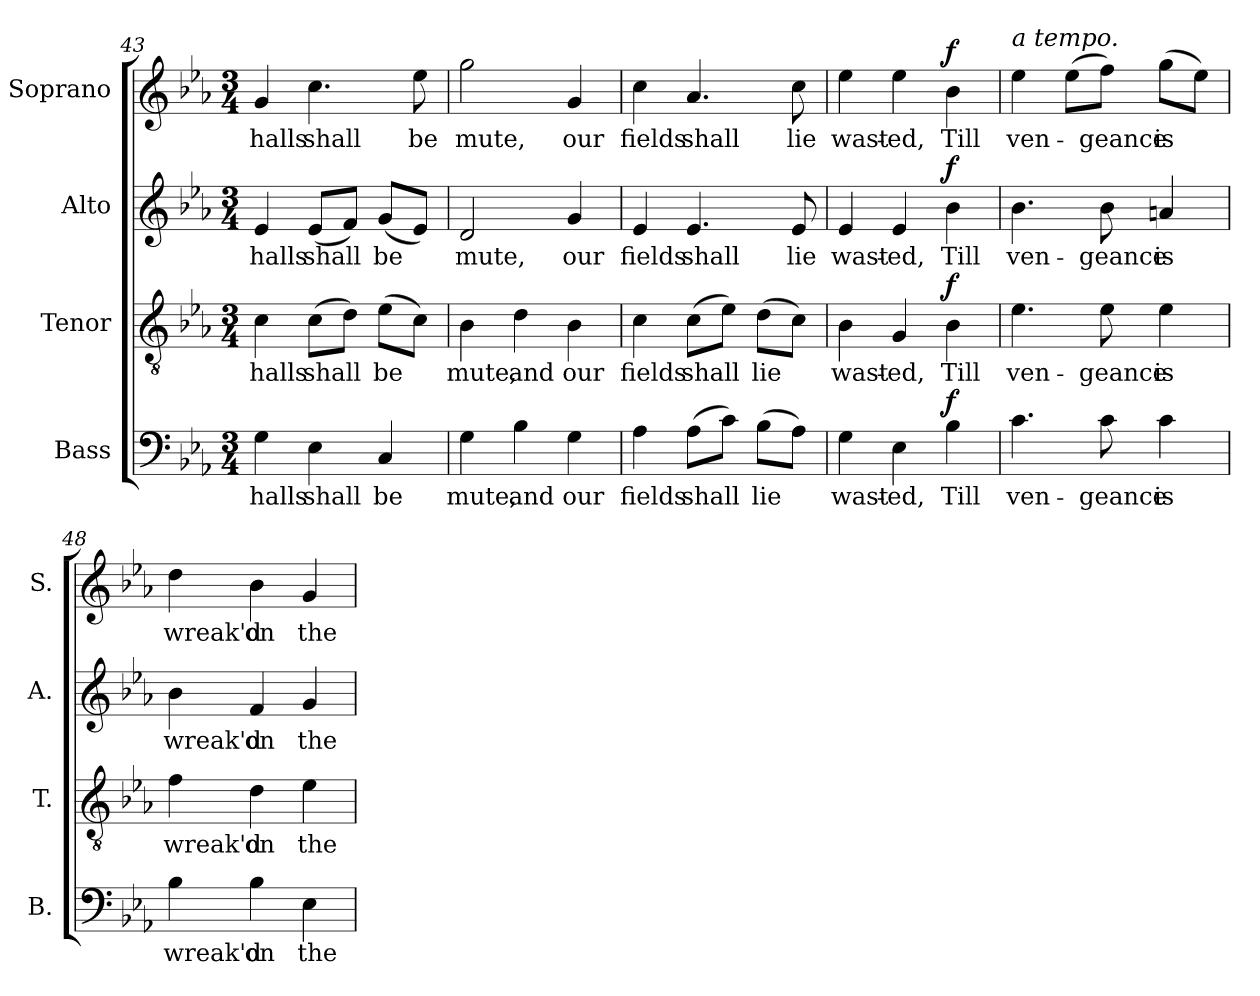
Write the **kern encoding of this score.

**kern	**text	**dynam	**kern	**text	**dynam	**kern	**text	**dynam	**kern	**text	**dynam
*part4	*part4	*part4	*part3	*part3	*part3	*part2	*part2	*part2	*part1	*part1	*part1
*staff4	*staff4	*staff4	*staff3	*staff3	*staff3	*staff2	*staff2	*staff2	*staff1	*staff1	*staff1
*I"Bass	*	*	*I"Tenor	*	*	*I"Alto	*	*	*I"Soprano	*	*
*I'B.	*	*	*I'T.	*	*	*I'A.	*	*	*I'S.	*	*
*clefF4	*	*	*clefGv2	*	*	*clefG2	*	*	*clefG2	*	*
*	*	*	*ITrd7c12	*	*	*	*	*	*	*	*
*k[b-e-a-]	*	*	*k[b-e-a-]	*	*	*k[b-e-a-]	*	*	*k[b-e-a-]	*	*
*E-:	*	*	*E-:	*	*	*E-:	*	*	*E-:	*	*
*M3/4	*	*	*M3/4	*	*	*M3/4	*	*	*M3/4	*	*
=43	=43	=43	=43	=43	=43	=43	=43	=43	=43	=43	=43
!	!LO:LY:b:color=#000000	!	!	!	!	!	!	!	!	!	!
!	!	!	!	!LO:LY:b:color=#000000	!	!	!	!	!	!	!
!	!	!	!	!	!	!	!LO:LY:b:color=#000000	!	!	!	!
!	!	!	!	!	!	!	!	!	!	!LO:LY:b:color=#000000	!
4Gi\	halls	.	4Ci\	halls	.	4e-i/	halls	.	4gi/	halls	.
!	!LO:LY:b:color=#000000	!	!	!	!	!	!	!	!	!	!
!	!	!	!	!LO:LY:b:color=#000000	!	!	!	!	!	!	!
!	!	!	!	!	!	!	!LO:LY:b:color=#000000	!	!	!	!
!	!	!	!	!	!	!	!	!	!	!LO:LY:b:color=#000000	!
4E-i\	shall	.	(8Ci\L	shall	.	(8e-i/L	shall	.	4.cci\	shall	.
.	.	.	8Di\J)	.	.	8fi/J)	.	.	.	.	.
!	!LO:LY:b:color=#000000	!	!	!	!	!	!	!	!	!	!
!	!	!	!	!LO:LY:b:color=#000000	!	!	!	!	!	!	!
!	!	!	!	!	!	!	!LO:LY:b:color=#000000	!	!	!	!
4Ci/	be	.	(8E-i\L	be	.	(8gi/L	be	.	.	.	.
!	!	!	!	!	!	!	!	!	!	!LO:LY:b:color=#000000	!
.	.	.	8Ci\J)	.	.	8e-i/J)	.	.	8ee-i\	be	.
=44	=44	=44	=44	=44	=44	=44	=44	=44	=44	=44	=44
!	!LO:LY:b:color=#000000	!	!	!	!	!	!	!	!	!	!
!	!	!	!	!LO:LY:b:color=#000000	!	!	!	!	!	!	!
!	!	!	!	!	!	!	!LO:LY:b:color=#000000	!	!	!	!
!	!	!	!	!	!	!	!	!	!	!LO:LY:b:color=#000000	!
4Gi\	mute,	.	4BB-i\	mute,	.	2di/	mute,	.	2ggi\	mute,	.
!	!LO:LY:b:color=#000000	!	!	!	!	!	!	!	!	!	!
!	!	!	!	!LO:LY:b:color=#000000	!	!	!	!	!	!	!
4B-i\	and	.	4Di\	and	.	.	.	.	.	.	.
!	!LO:LY:b:color=#000000	!	!	!	!	!	!	!	!	!	!
!	!	!	!	!LO:LY:b:color=#000000	!	!	!	!	!	!	!
!	!	!	!	!	!	!	!LO:LY:b:color=#000000	!	!	!	!
!	!	!	!	!	!	!	!	!	!	!LO:LY:b:color=#000000	!
4Gi\	our	.	4BB-i\	our	.	4gi/	our	.	4gi/	our	.
=45	=45	=45	=45	=45	=45	=45	=45	=45	=45	=45	=45
!	!LO:LY:b:color=#000000	!	!	!	!	!	!	!	!	!	!
!	!	!	!	!LO:LY:b:color=#000000	!	!	!	!	!	!	!
!	!	!	!	!	!	!	!LO:LY:b:color=#000000	!	!	!	!
!	!	!	!	!	!	!	!	!	!	!LO:LY:b:color=#000000	!
4A-i\	fields	.	4Ci\	fields	.	4e-i/	fields	.	4cci\	fields	.
!	!LO:LY:b:color=#000000	!	!	!	!	!	!	!	!	!	!
!	!	!	!	!LO:LY:b:color=#000000	!	!	!	!	!	!	!
!	!	!	!	!	!	!	!LO:LY:b:color=#000000	!	!	!	!
!	!	!	!	!	!	!	!	!	!	!LO:LY:b:color=#000000	!
(8A-i\L	shall	.	(8Ci\L	shall	.	4.e-i/	shall	.	4.a-i/	shall	.
8ci\J)	.	.	8E-i\J)	.	.	.	.	.	.	.	.
!	!LO:LY:b:color=#000000	!	!	!	!	!	!	!	!	!	!
!	!	!	!	!LO:LY:b:color=#000000	!	!	!	!	!	!	!
(8B-i\L	lie	.	(8Di\L	lie	.	.	.	.	.	.	.
!	!	!	!	!	!	!	!LO:LY:b:color=#000000	!	!	!	!
!	!	!	!	!	!	!	!	!	!	!LO:LY:b:color=#000000	!
8A-i\J)	.	.	8Ci\J)	.	.	8e-i/	lie	.	8cci\	lie	.
=46	=46	=46	=46	=46	=46	=46	=46	=46	=46	=46	=46
!	!LO:LY:b:color=#000000	!	!	!	!	!	!	!	!	!	!
!	!	!	!	!LO:LY:b:color=#000000	!	!	!	!	!	!	!
!	!	!	!	!	!	!	!LO:LY:b:color=#000000	!	!	!	!
!	!	!	!	!	!	!	!	!	!	!LO:LY:b:color=#000000	!
4Gi\	wast-	.	4BB-i\	wast-	.	4e-i/	wast-	.	4ee-i\	wast-	.
!	!LO:LY:b:color=#000000	!	!	!	!	!	!	!	!	!	!
!	!	!	!	!LO:LY:b:color=#000000	!	!	!	!	!	!	!
!	!	!	!	!	!	!	!LO:LY:b:color=#000000	!	!	!	!
!	!	!	!	!	!	!	!	!	!	!LO:LY:b:color=#000000	!
4E-i\	-ed,	.	4GGi/	-ed,	.	4e-i/	-ed,	.	4ee-i\	-ed,	.
!	!LO:LY:b:color=#000000	!	!	!	!	!	!	!	!	!	!
!	!	!	!	!LO:LY:b:color=#000000	!	!	!	!	!	!	!
!	!	!	!	!	!	!	!LO:LY:b:color=#000000	!	!	!	!
!	!	!	!	!	!	!	!	!	!	!LO:LY:b:color=#000000	!
4B-i\	Till	f	4BB-i\	Till	f	4b-i\	Till	f	4b-i\	Till	f
=47	=47	=47	=47	=47	=47	=47	=47	=47	=47	=47	=47
!	!LO:LY:b:color=#000000	!	!	!	!	!	!	!	!	!	!
!	!	!	!	!LO:LY:b:color=#000000	!	!	!	!	!	!	!
!	!	!	!	!	!	!	!LO:LY:b:color=#000000	!	!	!	!
!	!	!	!	!	!	!	!	!	!LO:TX:a:i:t=a tempo.	!	!
!	!	!	!	!	!	!	!	!	!	!LO:LY:b:color=#000000	!
4.ci\	ven-	.	4.E-i\	ven-	.	4.b-i\	ven-	.	4ee-i\	ven-	.
.	.	.	.	.	.	.	.	.	(8ee-i\L	.	.
!	!LO:LY:b:color=#000000	!	!	!	!	!	!	!	!	!	!
!	!	!	!	!LO:LY:b:color=#000000	!	!	!	!	!	!	!
!	!	!	!	!	!	!	!LO:LY:b:color=#000000	!	!	!	!
!	!	!	!	!	!	!	!	!	!	!LO:LY:b:color=#000000	!
8ci\	-geance	.	8E-i\	-geance	.	8b-i\	-geance	.	8ffi\J)	-geance	.
!	!LO:LY:b:color=#000000	!	!	!	!	!	!	!	!	!	!
!	!	!	!	!LO:LY:b:color=#000000	!	!	!	!	!	!	!
!	!	!	!	!	!	!	!LO:LY:b:color=#000000	!	!	!	!
!	!	!	!	!	!	!	!	!	!	!LO:LY:b:color=#000000	!
4ci\	is	.	4E-i\	is	.	4ani/	is	.	(8ggi\L	is	.
.	.	.	.	.	.	.	.	.	8ee-i\J)	.	.
=48	=48	=48	=48	=48	=48	=48	=48	=48	=48	=48	=48
!	!LO:LY:b:color=#000000	!	!	!	!	!	!	!	!	!	!
!	!	!	!	!LO:LY:b:color=#000000	!	!	!	!	!	!	!
!	!	!	!	!	!	!	!LO:LY:b:color=#000000	!	!	!	!
!	!	!	!	!	!	!	!	!	!	!LO:LY:b:color=#000000	!
4B-i\	wreak'd	.	4Fi\	wreak'd	.	4b-i\	wreak'd	.	4ddi\	wreak'd	.
!	!LO:LY:b:color=#000000	!	!	!	!	!	!	!	!	!	!
!	!	!	!	!LO:LY:b:color=#000000	!	!	!	!	!	!	!
!	!	!	!	!	!	!	!LO:LY:b:color=#000000	!	!	!	!
!	!	!	!	!	!	!	!	!	!	!LO:LY:b:color=#000000	!
4B-i\	on	.	4Di\	on	.	4fi/	on	.	4b-i\	on	.
!	!LO:LY:b:color=#000000	!	!	!	!	!	!	!	!	!	!
!	!	!	!	!LO:LY:b:color=#000000	!	!	!	!	!	!	!
!	!	!	!	!	!	!	!LO:LY:b:color=#000000	!	!	!	!
!	!	!	!	!	!	!	!	!	!	!LO:LY:b:color=#000000	!
4E-i\	the	.	4E-i\	the	.	4gi/	the	.	4gi/	the	.
=	=	=	=	=	=	=	=	=	=	=	=
*-	*-	*-	*-	*-	*-	*-	*-	*-	*-	*-	*-
